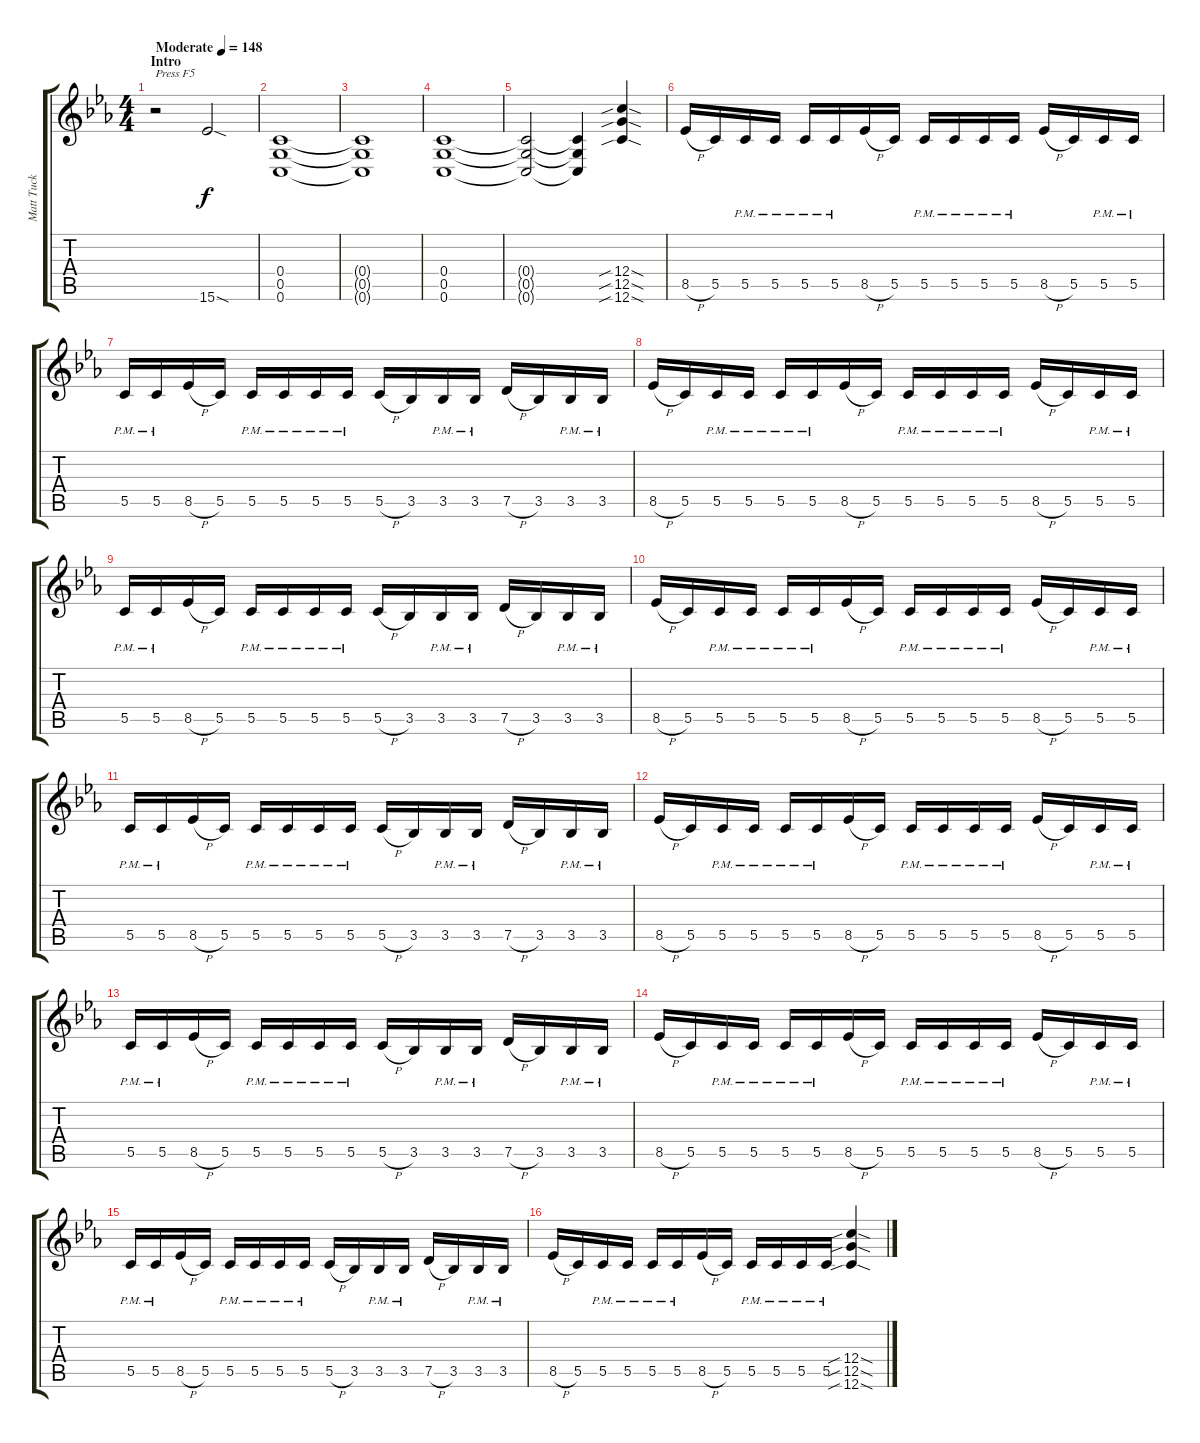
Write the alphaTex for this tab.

\track ("Matt Tuck" "Matt Tuck") {instrument distortionguitar}
\staff {score tabs}
\tuning (D4 A3 F3 C3 G2 C2) {hide}
\ts (4 4)
\section ("" "Intro")
\tempo (148 "Moderate")
\clef g2
\ks eb
r.2{txt "Press F5" dy f instrument distortionguitar} 15.6{sod}.2 |
(0.4 0.5 0.6).1 |
(0.4{t} 0.5{t} 0.6{t}).1 |
(0.4 0.5 0.6).1 |
(0.4{t} 0.5{t} 0.6{t}).2 (0.4{t} 0.5{t} 0.6{t}).4 (12.4{sib sod} 12.5{sib sod} 12.6{sib sod}).4 |
8.5{h}.16 5.5.16 5.5{pm}.16 5.5{pm}.16 5.5{pm}.16 5.5{pm}.16 8.5{h}.16 5.5.16 5.5{pm}.16 5.5{pm}.16 5.5{pm}.16 5.5{pm}.16 8.5{h}.16 5.5.16 5.5{pm}.16 5.5{pm}.16 |
5.5{pm}.16 5.5{pm}.16 8.5{h}.16 5.5.16 5.5{pm}.16 5.5{pm}.16 5.5{pm}.16 5.5{pm}.16 5.5{h}.16 3.5.16 3.5{pm}.16 3.5{pm}.16 7.5{h}.16 3.5.16 3.5{pm}.16 3.5{pm}.16 |
8.5{h}.16 5.5.16 5.5{pm}.16 5.5{pm}.16 5.5{pm}.16 5.5{pm}.16 8.5{h}.16 5.5.16 5.5{pm}.16 5.5{pm}.16 5.5{pm}.16 5.5{pm}.16 8.5{h}.16 5.5.16 5.5{pm}.16 5.5{pm}.16 |
5.5{pm}.16 5.5{pm}.16 8.5{h}.16 5.5.16 5.5{pm}.16 5.5{pm}.16 5.5{pm}.16 5.5{pm}.16 5.5{h}.16 3.5.16 3.5{pm}.16 3.5{pm}.16 7.5{h}.16 3.5.16 3.5{pm}.16 3.5{pm}.16 |
8.5{h}.16 5.5.16 5.5{pm}.16 5.5{pm}.16 5.5{pm}.16 5.5{pm}.16 8.5{h}.16 5.5.16 5.5{pm}.16 5.5{pm}.16 5.5{pm}.16 5.5{pm}.16 8.5{h}.16 5.5.16 5.5{pm}.16 5.5{pm}.16 |
5.5{pm}.16 5.5{pm}.16 8.5{h}.16 5.5.16 5.5{pm}.16 5.5{pm}.16 5.5{pm}.16 5.5{pm}.16 5.5{h}.16 3.5.16 3.5{pm}.16 3.5{pm}.16 7.5{h}.16 3.5.16 3.5{pm}.16 3.5{pm}.16 |
8.5{h}.16 5.5.16 5.5{pm}.16 5.5{pm}.16 5.5{pm}.16 5.5{pm}.16 8.5{h}.16 5.5.16 5.5{pm}.16 5.5{pm}.16 5.5{pm}.16 5.5{pm}.16 8.5{h}.16 5.5.16 5.5{pm}.16 5.5{pm}.16 |
5.5{pm}.16 5.5{pm}.16 8.5{h}.16 5.5.16 5.5{pm}.16 5.5{pm}.16 5.5{pm}.16 5.5{pm}.16 5.5{h}.16 3.5.16 3.5{pm}.16 3.5{pm}.16 7.5{h}.16 3.5.16 3.5{pm}.16 3.5{pm}.16 |
8.5{h}.16 5.5.16 5.5{pm}.16 5.5{pm}.16 5.5{pm}.16 5.5{pm}.16 8.5{h}.16 5.5.16 5.5{pm}.16 5.5{pm}.16 5.5{pm}.16 5.5{pm}.16 8.5{h}.16 5.5.16 5.5{pm}.16 5.5{pm}.16 |
5.5{pm}.16 5.5{pm}.16 8.5{h}.16 5.5.16 5.5{pm}.16 5.5{pm}.16 5.5{pm}.16 5.5{pm}.16 5.5{h}.16 3.5.16 3.5{pm}.16 3.5{pm}.16 7.5{h}.16 3.5.16 3.5{pm}.16 3.5{pm}.16 |
8.5{h}.16 5.5.16 5.5{pm}.16 5.5{pm}.16 5.5{pm}.16 5.5{pm}.16 8.5{h}.16 5.5.16 5.5{pm}.16 5.5{pm}.16 5.5{pm}.16 5.5{pm}.16 (12.4{sib sod} 12.5{sib sod} 12.6{sib sod}).4
